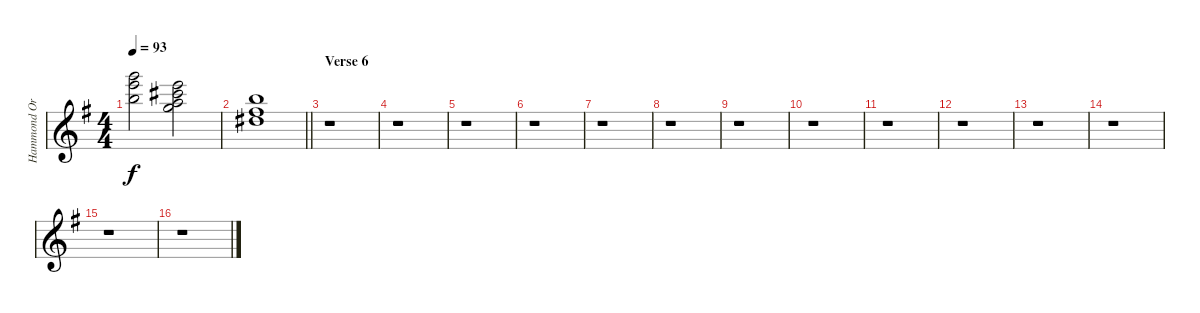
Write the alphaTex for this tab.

\track ("Hammond Organ - Arjen Lucassen" "Hammond Or") {instrument rockorgan}
\staff {score}
\tuning (E5 B4 G4 D4 A3 E3) {hide}
\ts (4 4)
\tempo 93
\clef g2
\ks eminor
(12.1 20.2 21.4).2{dy f} (12.1 14.2 22.5 29.6).2 |
\barLineRight lightlight
(2.1 12.2 8.3).1 |
\section ("" "Verse 6")
r.1 |
r.1 |
r.1 |
r.1 |
r.1 |
r.1 |
r.1 |
r.1 |
r.1 |
r.1 |
r.1 |
r.1 |
r.1 |
r.1
